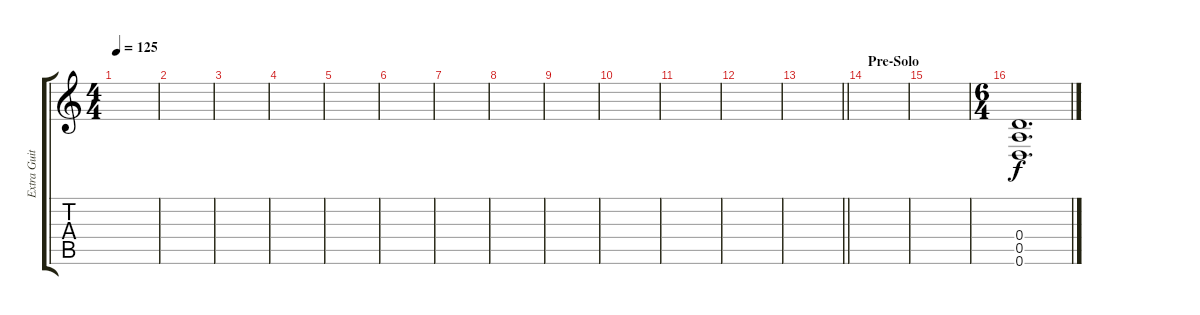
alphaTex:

\track ("Extra Guitar" "Extra Guit") {instrument distortionguitar}
\staff {score tabs}
\tuning (E4 B3 G3 D3 A2 D2) {hide}
\ts (4 4)
\tempo 125
\clef g2
\ks c
|
|
|
|
|
|
|
|
|
|
|
|
\barLineRight lightlight
|
\section ("" "Pre-Solo")
|
|
\ts (6 4)
(0.4 0.5 0.6).1{d}
